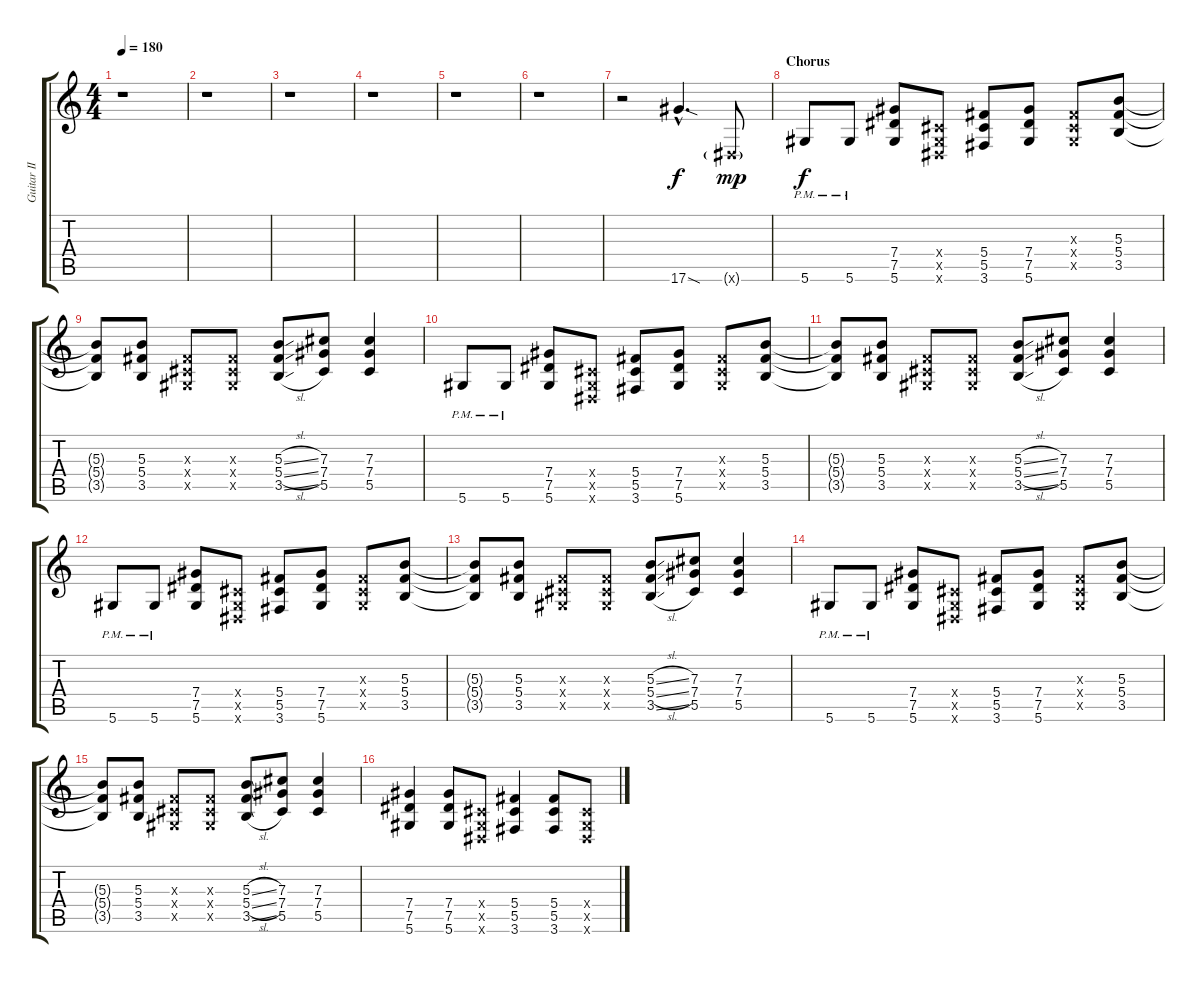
\track ("Guitar II" "Guitar II") {instrument overdrivenguitar}
\staff {score tabs}
\tuning (Eb4 Bb3 Gb3 Db3 Ab2 Eb2) {hide}
\ts (4 4)
\tempo 180
\clef g2
\ks c
r.1{dy f} |
r.1 |
r.1 |
r.1 |
r.1 |
r.1 |
r.2 17.6{sod hac}.4{d} 0.6{g x}.8{dy mp} |
\section ("" "Chorus")
5.6{pm}.8{dy f} 5.6{pm}.8 (7.4 7.5 5.6).8 (0.4{x} 0.5{x} 0.6{x}).8 (5.4 5.5 3.6).8 (7.4 7.5 5.6).8 (0.3{x} 0.4{x} 0.5{x}).8 (5.3 5.4 3.5).8 |
(5.3{t} 5.4{t} 3.5{t}).8 (5.3 5.4 3.5).8 (0.3{x} 0.4{x} 0.5{x}).8 (0.3{x} 0.4{x} 0.5{x}).8 (5.3{sl} 5.4{sl} 3.5{sl}).8 (7.3 7.4 5.5).8 (7.3 7.4 5.5).4 |
5.6{pm}.8 5.6{pm}.8 (7.4 7.5 5.6).8 (0.4{x} 0.5{x} 0.6{x}).8 (5.4 5.5 3.6).8 (7.4 7.5 5.6).8 (0.3{x} 0.4{x} 0.5{x}).8 (5.3 5.4 3.5).8 |
(5.3{t} 5.4{t} 3.5{t}).8 (5.3 5.4 3.5).8 (0.3{x} 0.4{x} 0.5{x}).8 (0.3{x} 0.4{x} 0.5{x}).8 (5.3{sl} 5.4{sl} 3.5{sl}).8 (7.3 7.4 5.5).8 (7.3 7.4 5.5).4 |
5.6{pm}.8 5.6{pm}.8 (7.4 7.5 5.6).8 (0.4{x} 0.5{x} 0.6{x}).8 (5.4 5.5 3.6).8 (7.4 7.5 5.6).8 (0.3{x} 0.4{x} 0.5{x}).8 (5.3 5.4 3.5).8 |
(5.3{t} 5.4{t} 3.5{t}).8 (5.3 5.4 3.5).8 (0.3{x} 0.4{x} 0.5{x}).8 (0.3{x} 0.4{x} 0.5{x}).8 (5.3{sl} 5.4{sl} 3.5{sl}).8 (7.3 7.4 5.5).8 (7.3 7.4 5.5).4 |
5.6{pm}.8 5.6{pm}.8 (7.4 7.5 5.6).8 (0.4{x} 0.5{x} 0.6{x}).8 (5.4 5.5 3.6).8 (7.4 7.5 5.6).8 (0.3{x} 0.4{x} 0.5{x}).8 (5.3 5.4 3.5).8 |
(5.3{t} 5.4{t} 3.5{t}).8 (5.3 5.4 3.5).8 (0.3{x} 0.4{x} 0.5{x}).8 (0.3{x} 0.4{x} 0.5{x}).8 (5.3{sl} 5.4{sl} 3.5{sl}).8 (7.3 7.4 5.5).8 (7.3 7.4 5.5).4 |
(7.4 7.5 5.6).4 (7.4 7.5 5.6).8 (0.4{x} 0.5{x} 0.6{x}).8 (5.4 5.5 3.6).4 (5.4 5.5 3.6).8 (0.4{x} 0.5{x} 0.6{x}).8
